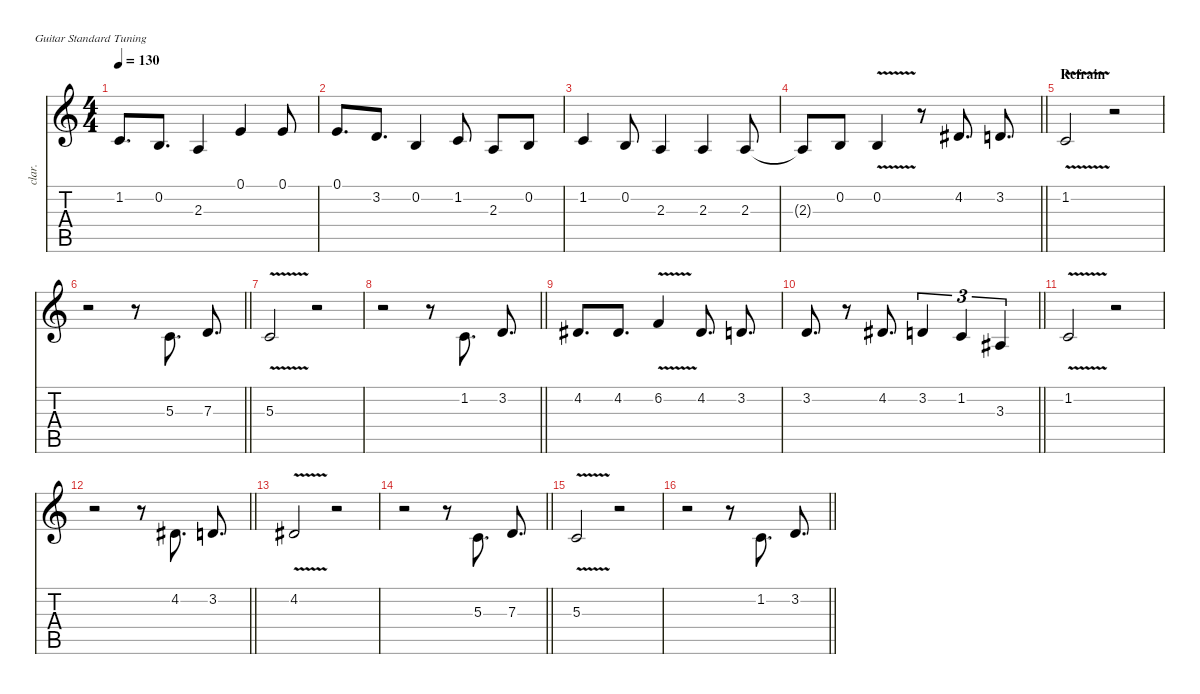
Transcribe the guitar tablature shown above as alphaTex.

\defaultSystemsLayout 4
\hideDynamics
\bracketExtendMode nobrackets
\track ("Chant" "clar.") {mute instrument clarinet}
\staff {score tabs}
\tuning (E4 B3 G3 D3 A2 E2)
\ts (4 4)
\tempo 130
\clef g2
\ks c
1.2.8{d dy f beam Up} 0.2.8{d beam Up} 2.3.4{beam Up} 0.1.4{beam Up} 0.1.8{beam Up} |
0.1.8{d beam Up} 3.2.8{d beam Up} 0.2.4{beam Up} 1.2.8{beam Up} 2.3.8{beam Up} 0.2.8{beam Up} |
1.2.4{beam Up} 0.2.8{beam Up} 2.3.4{beam Up} 2.3.4{beam Up} 2.3.8{beam Up} |
\barLineRight lightlight
2.3{t}.8{beam Up} 0.2.8{beam Up} 0.2{v}.4{beam Up} r.8{beam Up} 4.2{acc #}.8{d beam Up} 3.2.8{d beam Up} |
\section ("" "Refrain")
1.2{v}.2{beam Up} r.2{beam Up} |
\barLineRight lightlight
r.2{beam Down} r.8{beam Down} 5.3.8{d beam Up} 7.3.8{d beam Up} |
5.3{v}.2{beam Up} r.2{beam Up} |
\barLineRight lightlight
r.2{beam Down} r.8{beam Down} 1.2.8{d beam Up} 3.2.8{d beam Up} |
4.2{acc #}.8{d beam Up} 4.2{acc #}.8{d beam Up} 6.2{v}.4{beam Up} 4.2{acc #}.8{d beam Up} 3.2.8{d beam Up} |
\barLineRight lightlight
3.2.8{d beam Up} r.8{beam Up} 4.2{acc #}.8{d beam Up} 3.2.4{tu (3 2) beam Up} 1.2.4{tu (3 2) beam Up} 3.3{acc #}.4{tu (3 2) beam Up} |
1.2{v}.2{beam Up} r.2{beam Up} |
\barLineRight lightlight
r.2{beam Down} r.8{beam Down} 4.2{acc #}.8{d beam Up} 3.2.8{d beam Up} |
4.2{v acc #}.2{beam Up} r.2{beam Up} |
\barLineRight lightlight
r.2{beam Down} r.8{beam Down} 5.3.8{d beam Up} 7.3.8{d beam Up} |
5.3{v}.2{beam Up} r.2{beam Up} |
\barLineRight lightlight
r.2{beam Down} r.8{beam Down} 1.2.8{d beam Up} 3.2.8{d beam Up}
